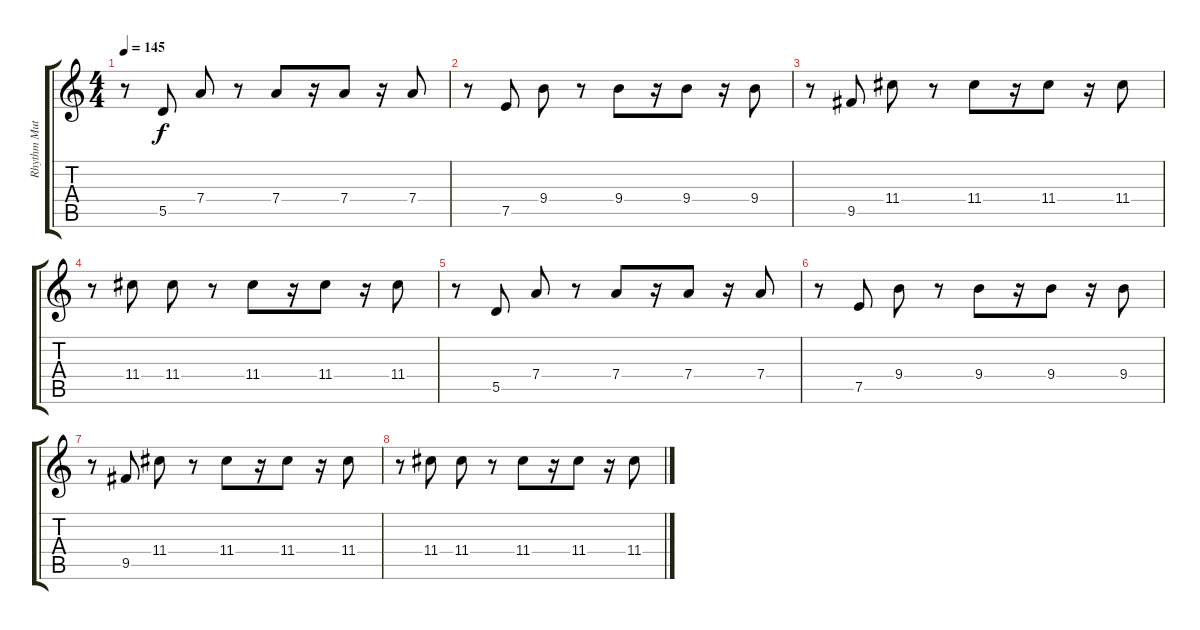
\track ("Rhythm Muted" "Rhythm Mut") {instrument electricguitarmuted}
\staff {score tabs}
\tuning (E4 B3 G3 D3 A2 E2) {hide}
\ts (4 4)
\tempo 145
\clef g2
\ks c
r.8{dy f} 5.5.8 7.4.8 r.8 7.4.8 r.16 7.4.8 r.16 7.4.8 |
r.8 7.5.8 9.4.8 r.8 9.4.8 r.16 9.4.8 r.16 9.4.8 |
r.8 9.5.8 11.4.8 r.8 11.4.8 r.16 11.4.8 r.16 11.4.8 |
r.8 11.4.8 11.4.8 r.8 11.4.8 r.16 11.4.8 r.16 11.4.8 |
r.8 5.5.8 7.4.8 r.8 7.4.8 r.16 7.4.8 r.16 7.4.8 |
r.8 7.5.8 9.4.8 r.8 9.4.8 r.16 9.4.8 r.16 9.4.8 |
r.8 9.5.8 11.4.8 r.8 11.4.8 r.16 11.4.8 r.16 11.4.8 |
r.8 11.4.8 11.4.8 r.8 11.4.8 r.16 11.4.8 r.16 11.4.8
